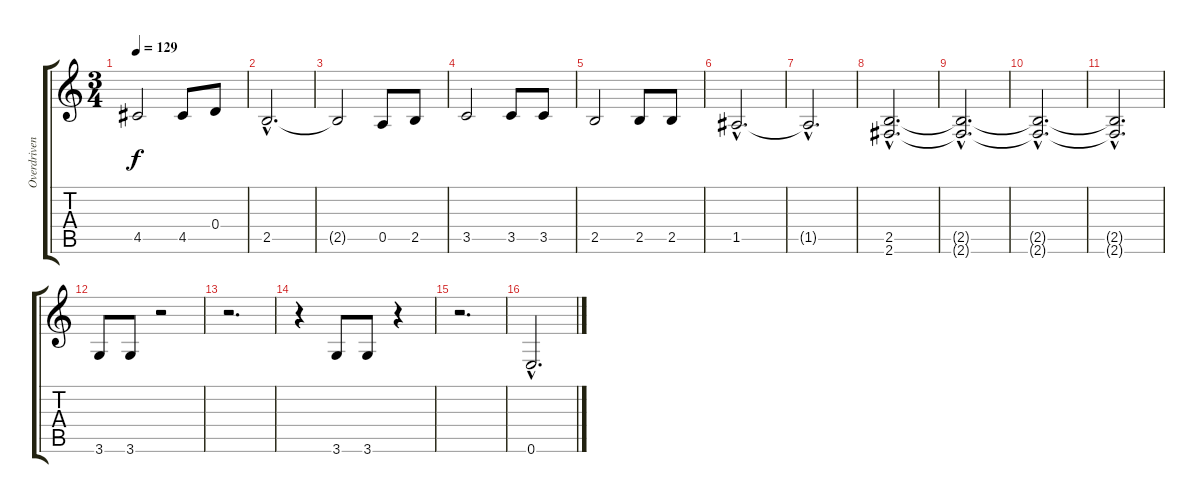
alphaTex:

\track ("Overdriven Guitar" "Overdriven") {instrument overdrivenguitar}
\staff {score tabs}
\tuning (E4 B3 G3 D3 A2 E2) {hide}
\ts (3 4)
\tempo 129
\clef g2
\ks c
4.5.2{dy f} 4.5.8 0.4.8 |
2.5{hac}.2{d} |
2.5{t}.2 0.5.8 2.5.8 |
3.5.2 3.5.8 3.5.8 |
2.5.2 2.5.8 2.5.8 |
1.5{hac}.2{d} |
1.5{hac t}.2{d} |
(2.5{hac} 2.6{hac}).2{d} |
(2.5{hac t} 2.6{hac t}).2{d} |
(2.5{hac t} 2.6{hac t}).2{d} |
(2.5{hac t} 2.6{hac t}).2{d} |
3.6.8 3.6.8 r.2 |
r.2{d} |
r.4 3.6.8 3.6.8 r.4 |
r.2{d} |
0.6{hac}.2{d}
